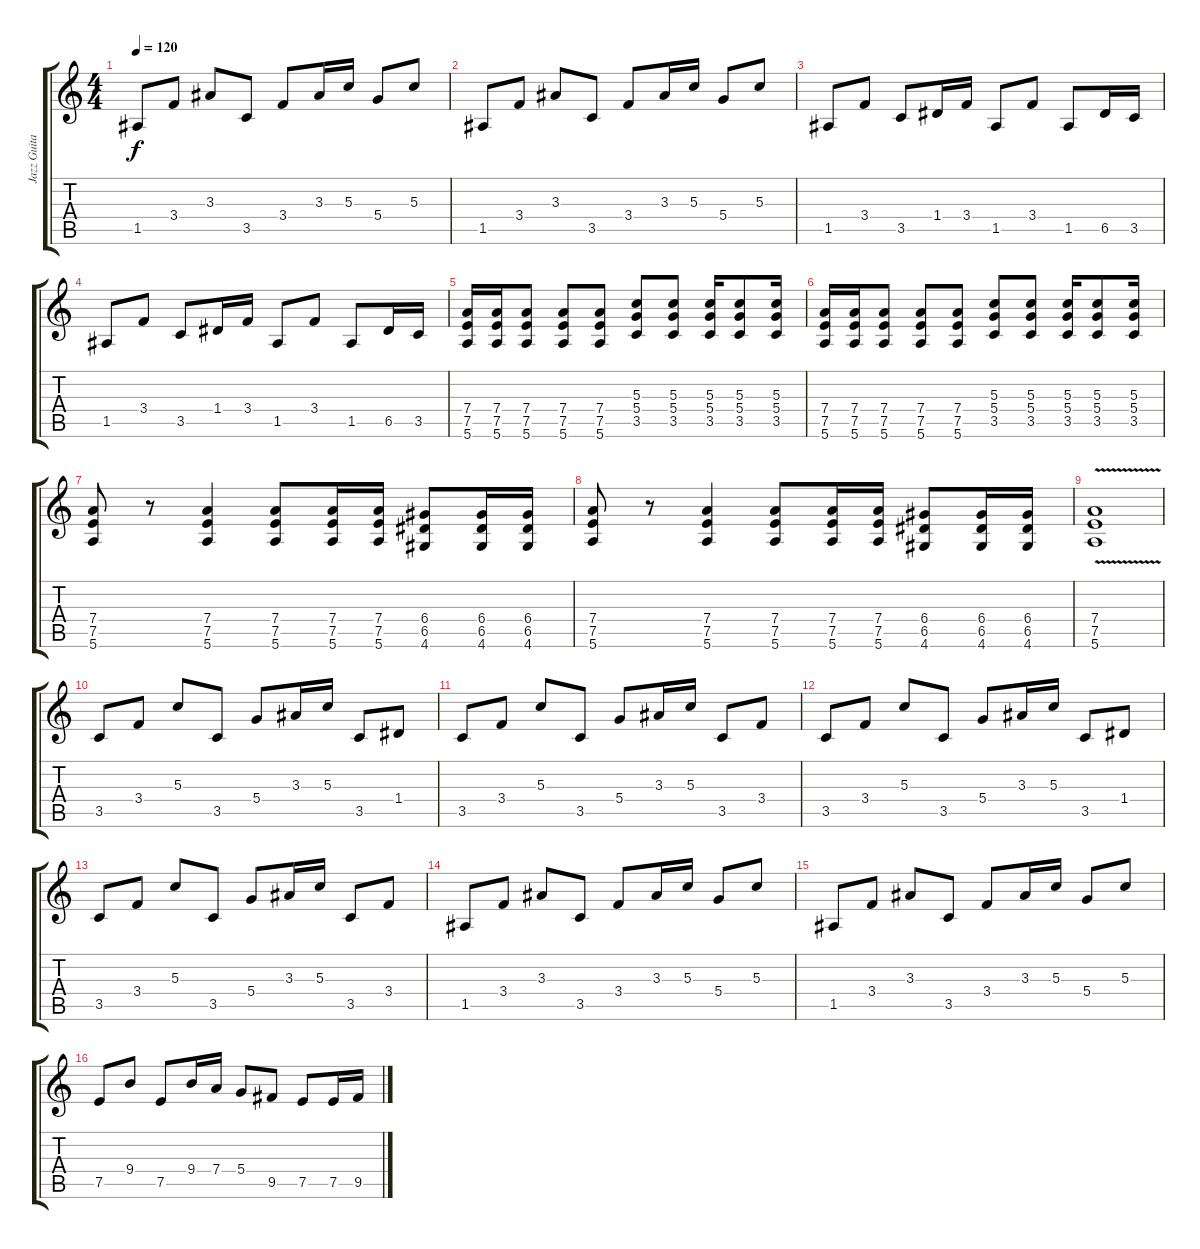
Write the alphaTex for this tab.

\track ("Jazz Guitar" "Jazz Guita") {instrument electricguitarjazz}
\staff {score tabs}
\tuning (E4 B3 G3 D3 A2 E2) {hide}
\ts (4 4)
\tempo 120
\clef g2
\ks c
1.5.8{dy f} 3.4.8 3.3.8 3.5.8 3.4.8 3.3.16 5.3.16 5.4.8 5.3.8 |
1.5.8 3.4.8 3.3.8 3.5.8 3.4.8 3.3.16 5.3.16 5.4.8 5.3.8 |
1.5.8 3.4.8 3.5.8 1.4.16 3.4.16 1.5.8 3.4.8 1.5.8 6.5.16 3.5.16 |
1.5.8 3.4.8 3.5.8 1.4.16 3.4.16 1.5.8 3.4.8 1.5.8 6.5.16 3.5.16 |
(7.4 7.5 5.6).16 (7.4 7.5 5.6).16 (7.4 7.5 5.6).8 (7.4 7.5 5.6).8 (7.4 7.5 5.6).8 (5.3 5.4 3.5).8 (5.3 5.4 3.5).8 (5.3 5.4 3.5).16 (5.3 5.4 3.5).8 (5.3 5.4 3.5).16 |
(7.4 7.5 5.6).16 (7.4 7.5 5.6).16 (7.4 7.5 5.6).8 (7.4 7.5 5.6).8 (7.4 7.5 5.6).8 (5.3 5.4 3.5).8 (5.3 5.4 3.5).8 (5.3 5.4 3.5).16 (5.3 5.4 3.5).8 (5.3 5.4 3.5).16 |
(7.4 7.5 5.6).8 r.8 (7.4 7.5 5.6).4 (7.4 7.5 5.6).8 (7.4 7.5 5.6).16 (7.4 7.5 5.6).16 (6.4 6.5 4.6).8 (6.4 6.5 4.6).16 (6.4 6.5 4.6).16 |
(7.4 7.5 5.6).8 r.8 (7.4 7.5 5.6).4 (7.4 7.5 5.6).8 (7.4 7.5 5.6).16 (7.4 7.5 5.6).16 (6.4 6.5 4.6).8 (6.4 6.5 4.6).16 (6.4 6.5 4.6).16 |
(7.4{v} 7.5 5.6).1 |
3.5.8 3.4.8 5.3.8 3.5.8 5.4.8 3.3.16 5.3.16 3.5.8 1.4.8 |
3.5.8 3.4.8 5.3.8 3.5.8 5.4.8 3.3.16 5.3.16 3.5.8 3.4.8 |
3.5.8 3.4.8 5.3.8 3.5.8 5.4.8 3.3.16 5.3.16 3.5.8 1.4.8 |
3.5.8 3.4.8 5.3.8 3.5.8 5.4.8 3.3.16 5.3.16 3.5.8 3.4.8 |
1.5.8 3.4.8 3.3.8 3.5.8 3.4.8 3.3.16 5.3.16 5.4.8 5.3.8 |
1.5.8 3.4.8 3.3.8 3.5.8 3.4.8 3.3.16 5.3.16 5.4.8 5.3.8 |
7.5.8 9.4.8 7.5.8 9.4.16 7.4.16 5.4.8 9.5.8 7.5.8 7.5.16 9.5.16
